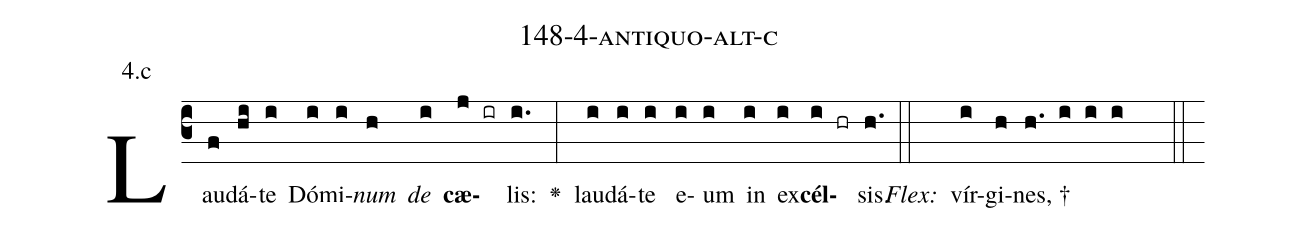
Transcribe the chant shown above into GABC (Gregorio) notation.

name: 148-4-antiquo-alt-c;
annotation: 4.c;
%%
(c3)Lau(f)dá(hi)te(i) Dó(i)mi(i)<i>num</i>(h) <i>de</i>(i) <b>cæ</b>(j ir)lis:(i.) <v>\greheightstar</v>(:) lau(i)dá(i)te(i) e(i)um(i) in(i) ex(i)<b>cél</b>(i hr)sis.(h.) (::)
<i>Flex:</i>()  vír(i)gi(h)nes, †(h. i i i  ::)

%E(i) u(i) o(i) u(i) a(i) e.(h.) (::)
